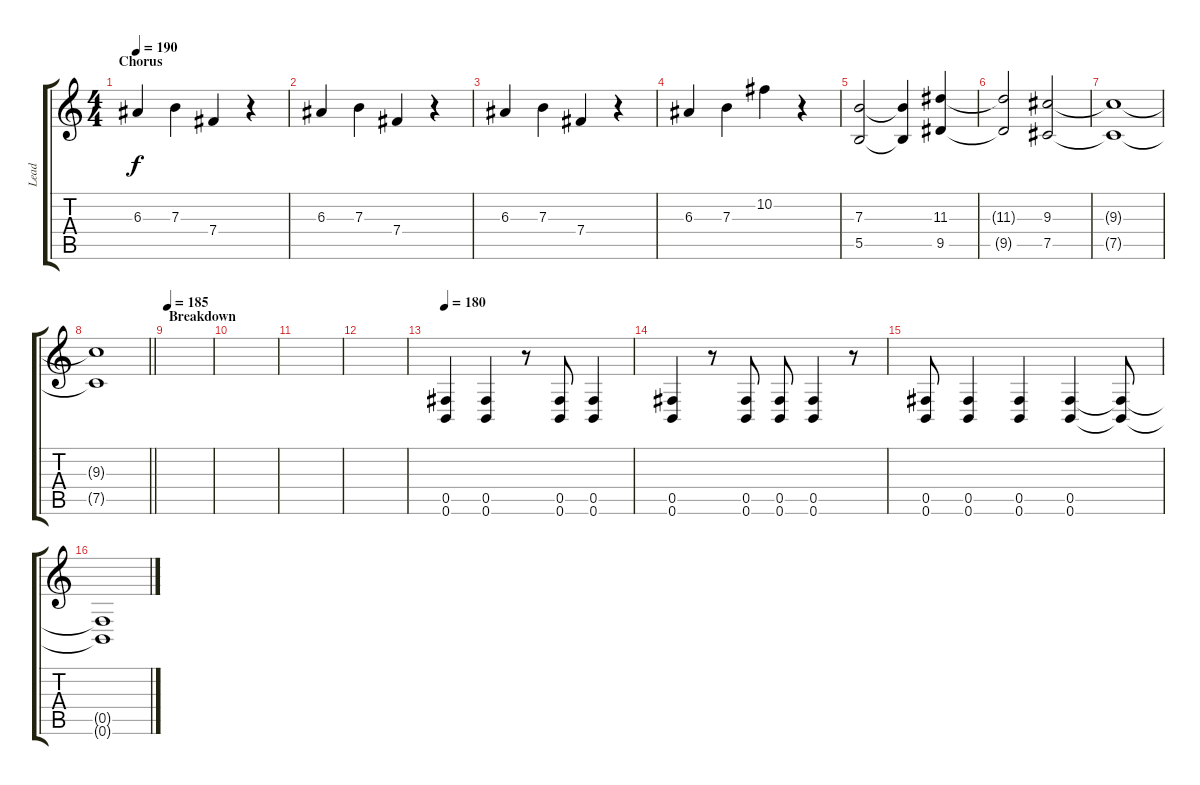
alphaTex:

\track ("Lead" "Lead") {instrument distortionguitar}
\staff {score tabs}
\tuning (Db4 Ab3 E3 B2 Gb2 B1) {hide}
\ts (4 4)
\section ("" "Chorus")
\tempo 190
\clef g2
\ks c
6.3.4{dy f} 7.3.4 7.4.4 r.4 |
6.3.4 7.3.4 7.4.4 r.4 |
6.3.4 7.3.4 7.4.4 r.4 |
6.3.4 7.3.4 10.2.4 r.4 |
(7.3 5.5).2 (7.3{t} 5.5{t}).4 (11.3 9.5).4 |
(11.3{t} 9.5{t}).2 (9.3 7.5).2 |
(9.3{t} 7.5{t}).1 |
\barLineRight lightlight
(9.3{t} 7.5{t}).1 |
\section ("" "Breakdown")
\tempo 185
|
|
|
|
\tempo 180
(0.5 0.6).4 (0.5 0.6).4 r.8 (0.5 0.6).8 (0.5 0.6).4 |
(0.5 0.6).4 r.8 (0.5 0.6).8 (0.5 0.6).8 (0.5 0.6).4 r.8 |
(0.5 0.6).8 (0.5 0.6).4 (0.5 0.6).4 (0.5 0.6).4 (0.5{t} 0.6{t}).8 |
(0.5{t} 0.6{t}).1
